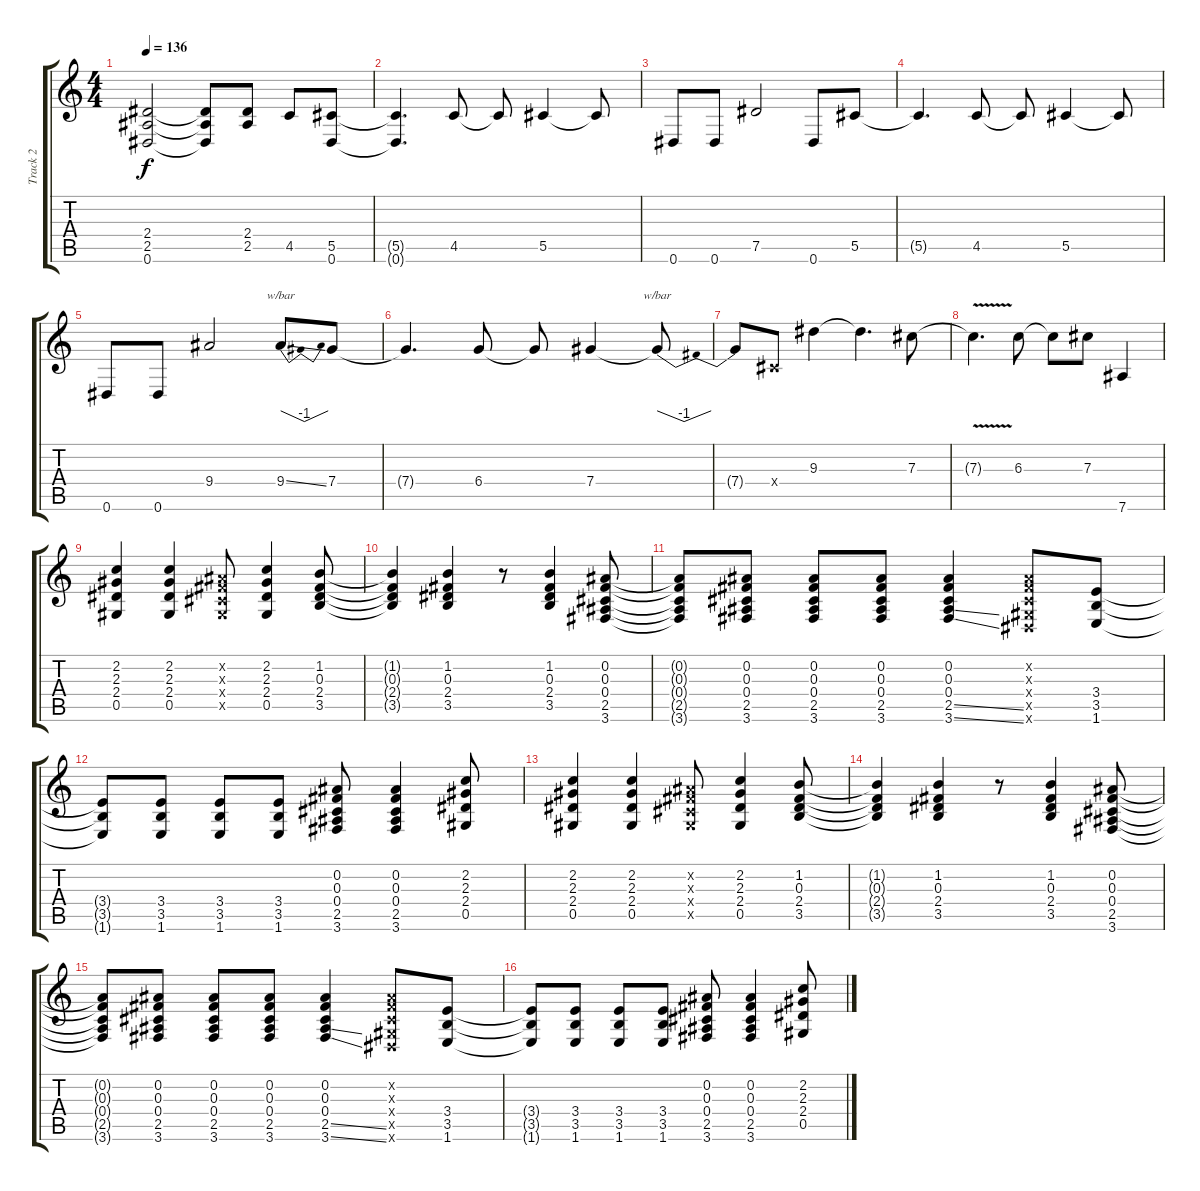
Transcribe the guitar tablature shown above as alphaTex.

\track ("Track 2" "Track 2") {instrument overdrivenguitar}
\staff {score tabs}
\tuning (Eb4 Bb3 Gb3 Db3 Ab2 Eb2) {hide}
\ts (4 4)
\tempo 136
\clef g2
\ks c
(2.4{t} 2.5{t} 0.6{t}).2{dy f} (2.4{t} 2.5{t} 0.6{t}).8 (2.4 2.5).8 4.5.8 (5.5 0.6).8 |
(5.5{t} 0.6{t}).4{d} 4.5.8 4.5{t}.8 5.5.4 5.5{t}.8 |
0.6.8 0.6.8 7.5.2 0.6.8 5.5.8 |
5.5{t}.4{d} 4.5.8 4.5{t}.8 5.5.4 5.5{t}.8 |
0.6.8 0.6.8 9.4.2 9.4{ss}.8{tbe (dip default 0 0 30 -4 60 0)} 7.4.8 |
7.4{t}.4{d} 6.4.8 6.4{t}.8 7.4.4 7.4{t}.8{tbe (dip default 0 0 30 -4 60 0)} |
7.4{t}.8 0.4{x}.8 9.3.4 9.3{t}.4{d} 7.3.8 |
7.3{v t}.4{d} 6.3.8 6.3{t}.8 7.3.8 7.6.4 |
(2.2 2.3 2.4 0.5).4 (2.2 2.3 2.4 0.5).4 (0.2{x} 0.3{x} 0.4{x} 0.5{x}).8 (2.2 2.3 2.4 0.5).4 (1.2 0.3 2.4 3.5).8 |
(1.2{t} 0.3{t} 2.4{t} 3.5{t}).4 (1.2 0.3 2.4 3.5).4 r.8 (1.2 0.3 2.4 3.5).4 (0.2 0.3 0.4 2.5 3.6).8 |
(0.2{t} 0.3{t} 0.4{t} 2.5{t} 3.6{t}).8 (0.2 0.3 0.4 2.5 3.6).8 (0.2 0.3 0.4 2.5 3.6).8 (0.2 0.3 0.4 2.5 3.6).8 (0.2 0.3 0.4 2.5{ss} 3.6{ss}).4 (0.2{x} 0.3{x} 0.4{x} 0.5{x} 0.6{x}).8 (3.4 3.5 1.6).8 |
(3.4{t} 3.5{t} 1.6{t}).8 (3.4 3.5 1.6).8 (3.4 3.5 1.6).8 (3.4 3.5 1.6).8 (0.2 0.3 0.4 2.5 3.6).8 (0.2 0.3 0.4 2.5 3.6).4 (2.2 2.3 2.4 0.5).8 |
(2.2 2.3 2.4 0.5).4 (2.2 2.3 2.4 0.5).4 (0.2{x} 0.3{x} 0.4{x} 0.5{x}).8 (2.2 2.3 2.4 0.5).4 (1.2 0.3 2.4 3.5).8 |
(1.2{t} 0.3{t} 2.4{t} 3.5{t}).4 (1.2 0.3 2.4 3.5).4 r.8 (1.2 0.3 2.4 3.5).4 (0.2 0.3 0.4 2.5 3.6).8 |
(0.2{t} 0.3{t} 0.4{t} 2.5{t} 3.6{t}).8 (0.2 0.3 0.4 2.5 3.6).8 (0.2 0.3 0.4 2.5 3.6).8 (0.2 0.3 0.4 2.5 3.6).8 (0.2 0.3 0.4 2.5{ss} 3.6{ss}).4 (0.2{x} 0.3{x} 0.4{x} 0.5{x} 0.6{x}).8 (3.4 3.5 1.6).8 |
(3.4{t} 3.5{t} 1.6{t}).8 (3.4 3.5 1.6).8 (3.4 3.5 1.6).8 (3.4 3.5 1.6).8 (0.2 0.3 0.4 2.5 3.6).8 (0.2 0.3 0.4 2.5 3.6).4 (2.2 2.3 2.4 0.5).8
